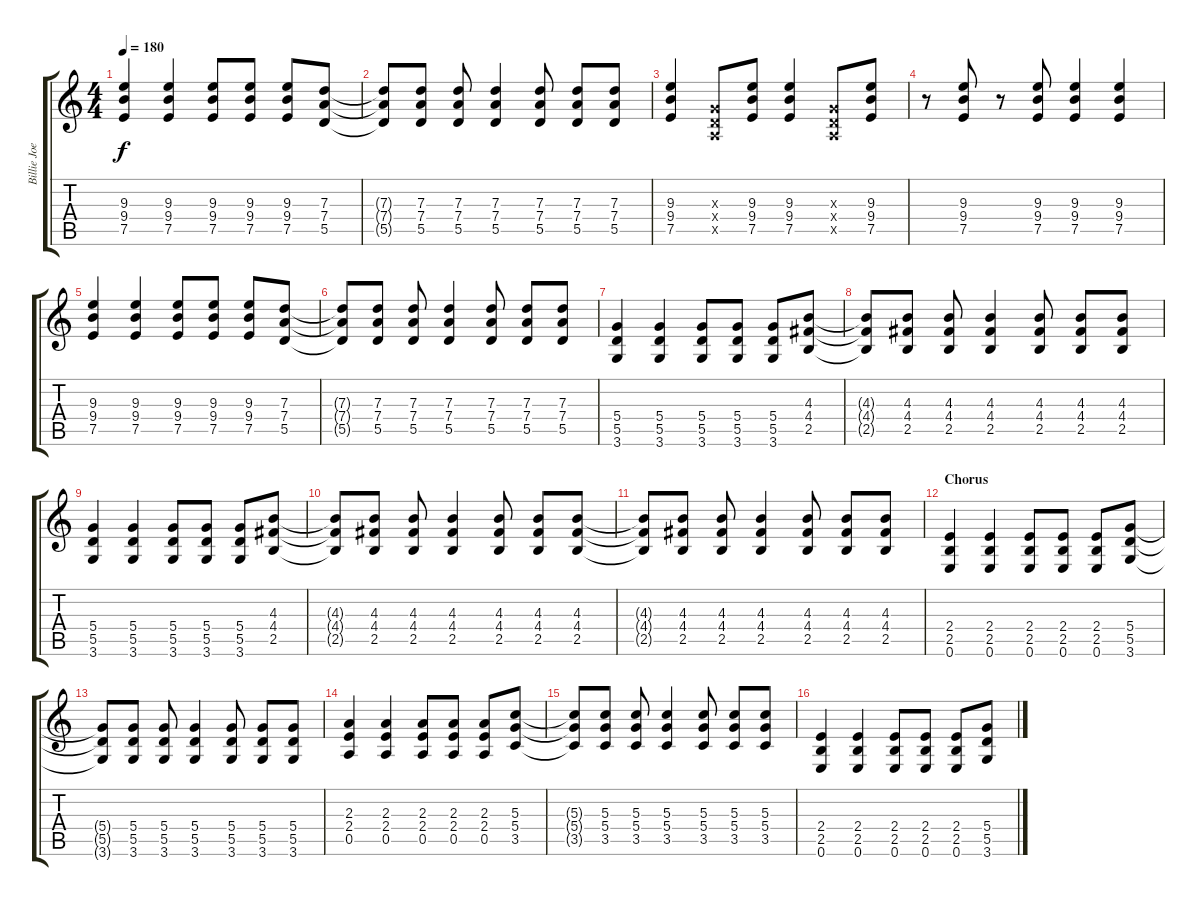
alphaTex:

\track ("Billie Joe Armstrong" "Billie Joe") {instrument distortionguitar}
\staff {score tabs}
\tuning (E4 B3 G3 D3 A2 E2) {hide}
\ts (4 4)
\tempo 180
\clef g2
\ks c
(9.3 9.4 7.5).4{dy f} (9.3 9.4 7.5).4 (9.3 9.4 7.5).8 (9.3 9.4 7.5).8 (9.3 9.4 7.5).8 (7.3 7.4 5.5).8 |
(7.3{t} 7.4{t} 5.5{t}).8 (7.3 7.4 5.5).8 (7.3 7.4 5.5).8 (7.3 7.4 5.5).4 (7.3 7.4 5.5).8 (7.3 7.4 5.5).8 (7.3 7.4 5.5).8 |
(9.3 9.4 7.5).4 (0.3{x} 0.4{x} 0.5{x}).8 (9.3 9.4 7.5).8 (9.3 9.4 7.5).4 (0.3{x} 0.4{x} 0.5{x}).8 (9.3 9.4 7.5).8 |
r.8 (9.3 9.4 7.5).8 r.8 (9.3 9.4 7.5).8 (9.3 9.4 7.5).4 (9.3 9.4 7.5).4 |
(9.3 9.4 7.5).4 (9.3 9.4 7.5).4 (9.3 9.4 7.5).8 (9.3 9.4 7.5).8 (9.3 9.4 7.5).8 (7.3 7.4 5.5).8 |
(7.3{t} 7.4{t} 5.5{t}).8 (7.3 7.4 5.5).8 (7.3 7.4 5.5).8 (7.3 7.4 5.5).4 (7.3 7.4 5.5).8 (7.3 7.4 5.5).8 (7.3 7.4 5.5).8 |
(5.4 5.5 3.6).4 (5.4 5.5 3.6).4 (5.4 5.5 3.6).8 (5.4 5.5 3.6).8 (5.4 5.5 3.6).8 (4.3 4.4 2.5).8 |
(4.3{t} 4.4{t} 2.5{t}).8 (4.3 4.4 2.5).8 (4.3 4.4 2.5).8 (4.3 4.4 2.5).4 (4.3 4.4 2.5).8 (4.3 4.4 2.5).8 (4.3 4.4 2.5).8 |
(5.4 5.5 3.6).4 (5.4 5.5 3.6).4 (5.4 5.5 3.6).8 (5.4 5.5 3.6).8 (5.4 5.5 3.6).8 (4.3 4.4 2.5).8 |
(4.3{t} 4.4{t} 2.5{t}).8 (4.3 4.4 2.5).8 (4.3 4.4 2.5).8 (4.3 4.4 2.5).4 (4.3 4.4 2.5).8 (4.3 4.4 2.5).8 (4.3 4.4 2.5).8 |
(4.3{t} 4.4{t} 2.5{t}).8 (4.3 4.4 2.5).8 (4.3 4.4 2.5).8 (4.3 4.4 2.5).4 (4.3 4.4 2.5).8 (4.3 4.4 2.5).8 (4.3 4.4 2.5).8 |
\section ("" "Chorus")
(2.4 2.5 0.6).4 (2.4 2.5 0.6).4 (2.4 2.5 0.6).8 (2.4 2.5 0.6).8 (2.4 2.5 0.6).8 (5.4 5.5 3.6).8 |
(5.4{t} 5.5{t} 3.6{t}).8 (5.4 5.5 3.6).8 (5.4 5.5 3.6).8 (5.4 5.5 3.6).4 (5.4 5.5 3.6).8 (5.4 5.5 3.6).8 (5.4 5.5 3.6).8 |
(2.3 2.4 0.5).4 (2.3 2.4 0.5).4 (2.3 2.4 0.5).8 (2.3 2.4 0.5).8 (2.3 2.4 0.5).8 (5.3 5.4 3.5).8 |
(5.3{t} 5.4{t} 3.5{t}).8 (5.3 5.4 3.5).8 (5.3 5.4 3.5).8 (5.3 5.4 3.5).4 (5.3 5.4 3.5).8 (5.3 5.4 3.5).8 (5.3 5.4 3.5).8 |
(2.4 2.5 0.6).4 (2.4 2.5 0.6).4 (2.4 2.5 0.6).8 (2.4 2.5 0.6).8 (2.4 2.5 0.6).8 (5.4 5.5 3.6).8
